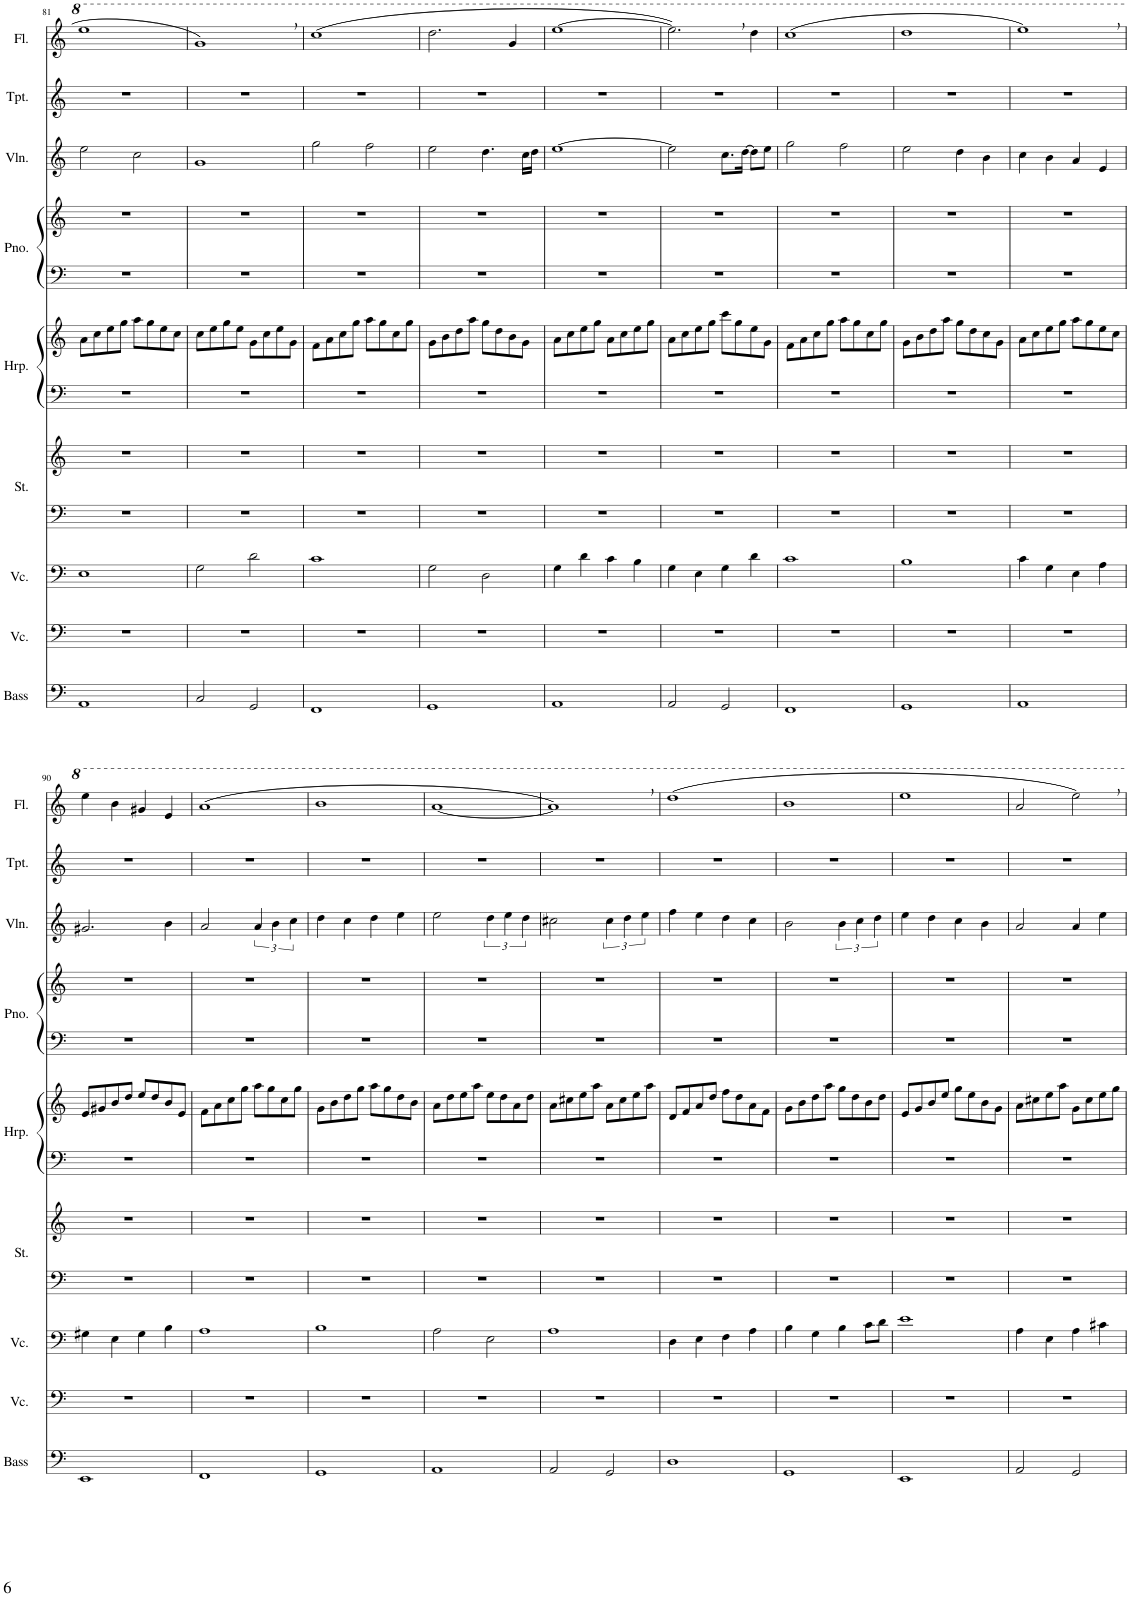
**kern	**kern	**kern	**kern	**kern	**kern	**kern	**kern	**kern	**kern	**kern	**kern
*part9	*part8	*part7	*part6	*part6	*part5	*part5	*part4	*part4	*part3	*part2	*part1
*staff12	*staff11	*staff10	*staff9	*staff8	*staff7	*staff6	*staff5	*staff4	*staff3	*staff2	*staff1
*I"Acoustic Bass	*I"Violoncello	*I"Violoncello	*I"Strings	*	*I"Harp	*	*I"Piano	*	*I"Violin	*I"Trumpet	*I"Flute
*I'Bass	*I'Vc.	*I'Vc.	*I'St.	*	*I'Hrp.	*	*I'Pno.	*	*I'Vln.	*I'Tpt.	*I'Fl.
!!LO:PB:g=z
*clefF4	*clefF4	*clefF4	*clefF4	*clefG2	*clefF4	*clefG2	*clefF4	*clefG2	*clefG2	*clefG2	*clefG2
*Trd7c12	*	*	*	*	*	*	*	*	*	*Trd1c2	*
*k[]	*k[]	*k[]	*k[]	*k[]	*k[]	*k[]	*k[]	*k[]	*k[]	*k[]	*k[]
*M4/4	*M4/4	*M4/4	*M4/4	*M4/4	*M4/4	*M4/4	*M4/4	*M4/4	*M4/4	*M4/4	*M4/4
=81	=81	=81	=81	=81	=81	=81	=81	=81	=81	=81	=81
1AA	1r	1E	1r	1r	1r	8a\L	1r	1r	2ee\	1r	1eee
.	.	.	.	.	.	8cc\	.	.	.	.	.
.	.	.	.	.	.	8ee\	.	.	.	.	.
.	.	.	.	.	.	8gg\J	.	.	.	.	.
.	.	.	.	.	.	8aa\L	.	.	2cc\	.	.
.	.	.	.	.	.	8gg\	.	.	.	.	.
.	.	.	.	.	.	8ee\	.	.	.	.	.
.	.	.	.	.	.	8cc\J	.	.	.	.	.
=82	=82	=82	=82	=82	=82	=82	=82	=82	=82	=82	=82
2C/	1r	2G\	1r	1r	1r	8cc\L	1r	1r	1g	1r	1gg,
.	.	.	.	.	.	8ee\	.	.	.	.	.
.	.	.	.	.	.	8gg\	.	.	.	.	.
.	.	.	.	.	.	8ee\J	.	.	.	.	.
2GG/	.	2d\	.	.	.	8g\L	.	.	.	.	.
.	.	.	.	.	.	8cc\	.	.	.	.	.
.	.	.	.	.	.	8ee\	.	.	.	.	.
.	.	.	.	.	.	8g\J	.	.	.	.	.
=83	=83	=83	=83	=83	=83	=83	=83	=83	=83	=83	=83
1FF	1r	1c	1r	1r	1r	8f\L	1r	1r	2gg\	1r	(1ccc
.	.	.	.	.	.	8a\	.	.	.	.	.
.	.	.	.	.	.	8cc\	.	.	.	.	.
.	.	.	.	.	.	8gg\J	.	.	.	.	.
.	.	.	.	.	.	8aa\L	.	.	2ff\	.	.
.	.	.	.	.	.	8gg\	.	.	.	.	.
.	.	.	.	.	.	8cc\	.	.	.	.	.
.	.	.	.	.	.	8gg\J	.	.	.	.	.
=84	=84	=84	=84	=84	=84	=84	=84	=84	=84	=84	=84
1GG	1r	2G\	1r	1r	1r	8g\L	1r	1r	2ee\	1r	2.ddd\
.	.	.	.	.	.	8b\	.	.	.	.	.
.	.	.	.	.	.	8dd\	.	.	.	.	.
.	.	.	.	.	.	8aa\J	.	.	.	.	.
.	.	2D\	.	.	.	8gg\L	.	.	4.dd\	.	.
.	.	.	.	.	.	8dd\	.	.	.	.	.
.	.	.	.	.	.	8b\	.	.	.	.	4gg/
.	.	.	.	.	.	8g\J	.	.	16cc\LL	.	.
.	.	.	.	.	.	.	.	.	16dd\JJ	.	.
=85	=85	=85	=85	=85	=85	=85	=85	=85	=85	=85	=85
1AA	1r	4G\	1r	1r	1r	8a\L	1r	1r	[1ee	1r	[1eee
.	.	.	.	.	.	8cc\	.	.	.	.	.
.	.	4d\	.	.	.	8ee\	.	.	.	.	.
.	.	.	.	.	.	8gg\J	.	.	.	.	.
.	.	4c\	.	.	.	8a\L	.	.	.	.	.
.	.	.	.	.	.	8cc\	.	.	.	.	.
.	.	4B\	.	.	.	8ee\	.	.	.	.	.
.	.	.	.	.	.	8gg\J	.	.	.	.	.
=86	=86	=86	=86	=86	=86	=86	=86	=86	=86	=86	=86
2AA/	1r	4G\	1r	1r	1r	8a\L	1r	1r	2ee\]	1r	2.eee,\])
.	.	.	.	.	.	8cc\	.	.	.	.	.
.	.	4E\	.	.	.	8ee\	.	.	.	.	.
.	.	.	.	.	.	8gg\J	.	.	.	.	.
2GG/	.	4G\	.	.	.	8ccc\L	.	.	8.cc\L	.	.
.	.	.	.	.	.	8gg\	.	.	.	.	.
.	.	.	.	.	.	.	.	.	[16dd\Jk	.	.
.	.	4d\	.	.	.	8ee\	.	.	8dd\L]	.	4ddd\
.	.	.	.	.	.	8g\J	.	.	8ee\J	.	.
=87	=87	=87	=87	=87	=87	=87	=87	=87	=87	=87	=87
1FF	1r	1c	1r	1r	1r	8f\L	1r	1r	2gg\	1r	(1ccc
.	.	.	.	.	.	8a\	.	.	.	.	.
.	.	.	.	.	.	8cc\	.	.	.	.	.
.	.	.	.	.	.	8gg\J	.	.	.	.	.
.	.	.	.	.	.	8aa\L	.	.	2ff\	.	.
.	.	.	.	.	.	8gg\	.	.	.	.	.
.	.	.	.	.	.	8cc\	.	.	.	.	.
.	.	.	.	.	.	8gg\J	.	.	.	.	.
=88	=88	=88	=88	=88	=88	=88	=88	=88	=88	=88	=88
1GG	1r	1B	1r	1r	1r	8g\L	1r	1r	2ee\	1r	1ddd
.	.	.	.	.	.	8b\	.	.	.	.	.
.	.	.	.	.	.	8dd\	.	.	.	.	.
.	.	.	.	.	.	8aa\J	.	.	.	.	.
.	.	.	.	.	.	8gg\L	.	.	4dd\	.	.
.	.	.	.	.	.	8dd\	.	.	.	.	.
.	.	.	.	.	.	8cc\	.	.	4b\	.	.
.	.	.	.	.	.	8g\J	.	.	.	.	.
=89	=89	=89	=89	=89	=89	=89	=89	=89	=89	=89	=89
1AA	1r	4c\	1r	1r	1r	8a\L	1r	1r	4cc\	1r	1eee,)
.	.	.	.	.	.	8cc\	.	.	.	.	.
.	.	4G\	.	.	.	8ee\	.	.	4b\	.	.
.	.	.	.	.	.	8gg\J	.	.	.	.	.
.	.	4E\	.	.	.	8aa\L	.	.	4a/	.	.
.	.	.	.	.	.	8gg\	.	.	.	.	.
.	.	4A\	.	.	.	8ee\	.	.	4e/	.	.
.	.	.	.	.	.	8cc\J	.	.	.	.	.
!!LO:LB:g=z
=90	=90	=90	=90	=90	=90	=90	=90	=90	=90	=90	=90
1EE	1r	4G#X\	1r	1r	1r	8e/L	1r	1r	2.g#X/	1r	4eee\
.	.	.	.	.	.	8g#X/	.	.	.	.	.
.	.	4E\	.	.	.	8b/	.	.	.	.	4bb\
.	.	.	.	.	.	8dd/J	.	.	.	.	.
.	.	4G#\	.	.	.	8ee/L	.	.	.	.	4gg#X/
.	.	.	.	.	.	8dd/	.	.	.	.	.
.	.	4B\	.	.	.	8b/	.	.	4b\	.	4ee/
.	.	.	.	.	.	8e/J	.	.	.	.	.
=91	=91	=91	=91	=91	=91	=91	=91	=91	=91	=91	=91
1FF	1r	1A	1r	1r	1r	8f\L	1r	1r	2a/	1r	(1aa
.	.	.	.	.	.	8a\	.	.	.	.	.
.	.	.	.	.	.	8cc\	.	.	.	.	.
.	.	.	.	.	.	8gg\J	.	.	.	.	.
.	.	.	.	.	.	8aa\L	.	.	6a/	.	.
.	.	.	.	.	.	8gg\	.	.	.	.	.
.	.	.	.	.	.	.	.	.	6b\	.	.
.	.	.	.	.	.	8cc\	.	.	.	.	.
.	.	.	.	.	.	.	.	.	6cc\	.	.
.	.	.	.	.	.	8gg\J	.	.	.	.	.
=92	=92	=92	=92	=92	=92	=92	=92	=92	=92	=92	=92
1GG	1r	1B	1r	1r	1r	8g\L	1r	1r	4dd\	1r	1bb
.	.	.	.	.	.	8b\	.	.	.	.	.
.	.	.	.	.	.	8dd\	.	.	4cc\	.	.
.	.	.	.	.	.	8gg\J	.	.	.	.	.
.	.	.	.	.	.	8aa\L	.	.	4dd\	.	.
.	.	.	.	.	.	8gg\	.	.	.	.	.
.	.	.	.	.	.	8dd\	.	.	4ee\	.	.
.	.	.	.	.	.	8b\J	.	.	.	.	.
=93	=93	=93	=93	=93	=93	=93	=93	=93	=93	=93	=93
1AA	1r	2A\	1r	1r	1r	8a\L	1r	1r	2ee\	1r	[1aa
.	.	.	.	.	.	8dd\	.	.	.	.	.
.	.	.	.	.	.	8ee\	.	.	.	.	.
.	.	.	.	.	.	8aa\J	.	.	.	.	.
.	.	2E\	.	.	.	8ee\L	.	.	6dd\	.	.
.	.	.	.	.	.	8dd\	.	.	.	.	.
.	.	.	.	.	.	.	.	.	6ee\	.	.
.	.	.	.	.	.	8a\	.	.	.	.	.
.	.	.	.	.	.	.	.	.	6dd\	.	.
.	.	.	.	.	.	8dd\J	.	.	.	.	.
=94	=94	=94	=94	=94	=94	=94	=94	=94	=94	=94	=94
2AA/	1r	1A	1r	1r	1r	8a\L	1r	1r	2cc#X\	1r	1aa,])
.	.	.	.	.	.	8cc#X\	.	.	.	.	.
.	.	.	.	.	.	8ee\	.	.	.	.	.
.	.	.	.	.	.	8aa\J	.	.	.	.	.
2GG/	.	.	.	.	.	8a\L	.	.	6cc#\	.	.
.	.	.	.	.	.	8cc#\	.	.	.	.	.
.	.	.	.	.	.	.	.	.	6dd\	.	.
.	.	.	.	.	.	8ee\	.	.	.	.	.
.	.	.	.	.	.	.	.	.	6ee\	.	.
.	.	.	.	.	.	8aa\J	.	.	.	.	.
=95	=95	=95	=95	=95	=95	=95	=95	=95	=95	=95	=95
1D	1r	4D\	1r	1r	1r	8d/L	1r	1r	4ff\	1r	(1ddd
.	.	.	.	.	.	8f/	.	.	.	.	.
.	.	4E\	.	.	.	8a/	.	.	4ee\	.	.
.	.	.	.	.	.	8dd/J	.	.	.	.	.
.	.	4F\	.	.	.	8ff\L	.	.	4dd\	.	.
.	.	.	.	.	.	8dd\	.	.	.	.	.
.	.	4A\	.	.	.	8a\	.	.	4cc\	.	.
.	.	.	.	.	.	8f\J	.	.	.	.	.
=96	=96	=96	=96	=96	=96	=96	=96	=96	=96	=96	=96
1GG	1r	4B\	1r	1r	1r	8g\L	1r	1r	2b\	1r	1bb
.	.	.	.	.	.	8b\	.	.	.	.	.
.	.	4G\	.	.	.	8dd\	.	.	.	.	.
.	.	.	.	.	.	8aa\J	.	.	.	.	.
.	.	4B\	.	.	.	8gg\L	.	.	6b\	.	.
.	.	.	.	.	.	8dd\	.	.	.	.	.
.	.	.	.	.	.	.	.	.	6cc\	.	.
.	.	8c\L	.	.	.	8b\	.	.	.	.	.
.	.	.	.	.	.	.	.	.	6dd\	.	.
.	.	8d\J	.	.	.	8dd\J	.	.	.	.	.
=97	=97	=97	=97	=97	=97	=97	=97	=97	=97	=97	=97
1EE	1r	1e	1r	1r	1r	8e/L	1r	1r	4ee\	1r	1eee
.	.	.	.	.	.	8g/	.	.	.	.	.
.	.	.	.	.	.	8b/	.	.	4dd\	.	.
.	.	.	.	.	.	8ee/J	.	.	.	.	.
.	.	.	.	.	.	8gg\L	.	.	4cc\	.	.
.	.	.	.	.	.	8ee\	.	.	.	.	.
.	.	.	.	.	.	8b\	.	.	4b\	.	.
.	.	.	.	.	.	8g\J	.	.	.	.	.
=98	=98	=98	=98	=98	=98	=98	=98	=98	=98	=98	=98
2AA/	1r	4A\	1r	1r	1r	8a\L	1r	1r	2a/	1r	2aa/
.	.	.	.	.	.	8cc#X\	.	.	.	.	.
.	.	4E\	.	.	.	8ee\	.	.	.	.	.
.	.	.	.	.	.	8aa\J	.	.	.	.	.
2GG/	.	4A\	.	.	.	8g\L	.	.	4a/	.	2eee,\)
.	.	.	.	.	.	8cc#\	.	.	.	.	.
.	.	4c#X\	.	.	.	8ee\	.	.	4ee\	.	.
.	.	.	.	.	.	8gg\J	.	.	.	.	.
=	=	=	=	=	=	=	=	=	=	=	=
*-	*-	*-	*-	*-	*-	*-	*-	*-	*-	*-	*-
